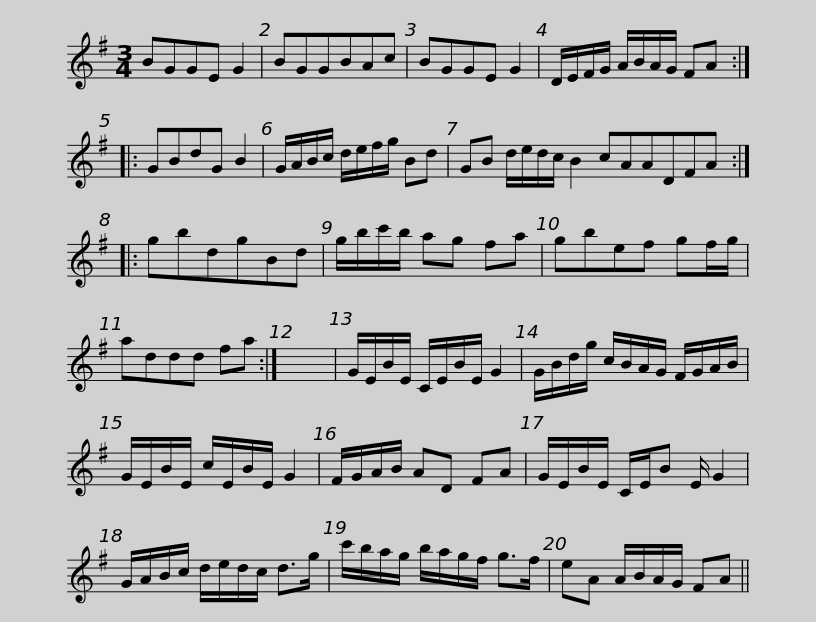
X:1
L:1/8
M:3/4
I:linebreak $
K:G
V:1 treble
V:1
 BGGE G2 | BGGBAc | BGGE G2 | D/E/F/G/ A/B/A/G/ FA :: GBdG B2 | %5
 G/A/B/c/ d/e/f/g/ Bd |$ GB d/e/d/c/ B2 cAADFA :: gbdgBd | g/b/c'/b/ ag fa | gbef gf/g/ | %10
 addd fa :| x6 |$ G/E/B/E/ C/E/B/E/ G2 | G/B/d/g/ c/B/A/G/ F/G/A/B/ | G/E/B/E/ c/E/B/E/ G2 | %15
 F/G/A/B/ AD FA | G/E/B/E/ C/E/B E/ G2 |$ G/A/B/c/ d/e/d/c/ d>g | c'/b/a/g/ b/a/g/f/ g>f | eA A/B/A/G/ FA || %20
